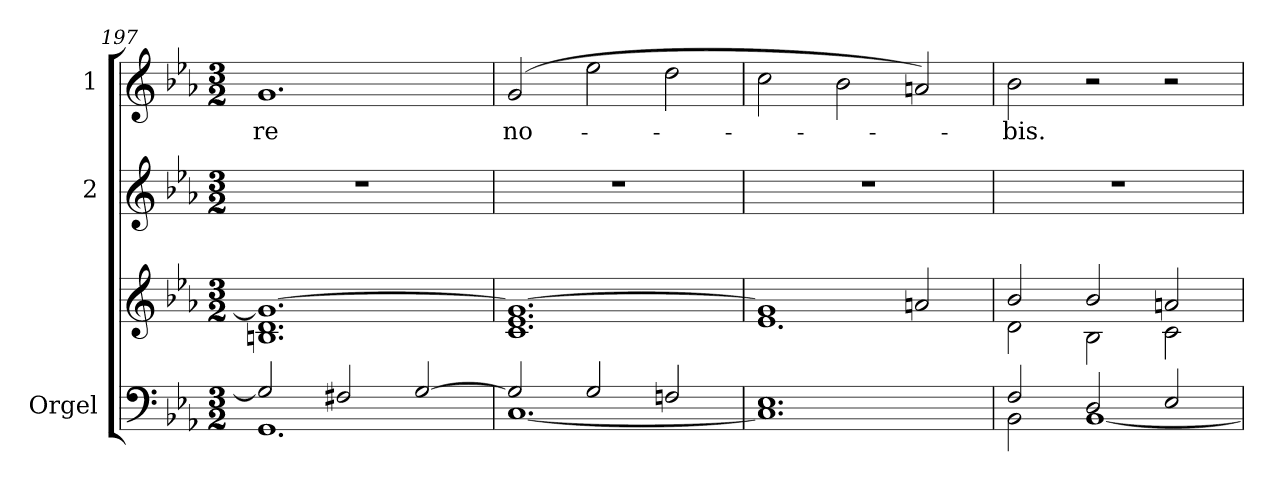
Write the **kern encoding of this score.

**kern	**kern	**kern	**kern	**text
*part3	*part3	*part2	*part1	*part1
*staff4	*staff3	*staff2	*staff1	*staff1
*I"Orgel	*	*I"2	*I"1	*
*I'Org.	*	*	*	*
*clefF4	*clefG2	*clefG2	*clefG2	*
*k[b-e-a-]	*k[b-e-a-]	*k[b-e-a-]	*k[b-e-a-]	*
*E-:	*E-:	*E-:	*E-:	*
*M3/2	*M3/2	*M3/2	*M3/2	*
=197	=197	=197	=197	=197
*^	*	*	*	*
!	!	!	!	!	!LO:LY:b
2G/]	1.GG	1.Bn 1.d 1.g_	1.r	1.g	-re
2F#X/	.	.	.	.	.
[>2G/	.	.	.	.	.
=198	=198	=198	=198	=198	=198
!	!	!	!	!	!LO:LY:b
2G/]	[<1.C	1.c 1.e- 1.g_	1.r	(2g/	no-
2G/	.	.	.	2ee-\	.
2Fn/	.	.	.	2dd\	.
=199	=199	=199	=199	=199	=199
*	*	*^	*	*	*
1.E-	1.C]	1g]	1.e-	1.r	2cc\	.
.	.	.	.	.	2b-\	.
.	.	2an/	.	.	2an/)	.
!!LO:PB:g=z
=200	=200	=200	=200	=200	=200	=200
!	!	!	!	!	!	!LO:LY:b
2F/	2BB-\	2b-/	2d\	1.r	2b-\	-bis.
2D/	[<1BB-	2b-/	2B-\	.	2r	.
2E-/	.	2an/	2c\	.	2r	.
*v	*v	*	*	*	*	*
*	*v	*v	*	*	*
=	=	=	=	=
*-	*-	*-	*-	*-
